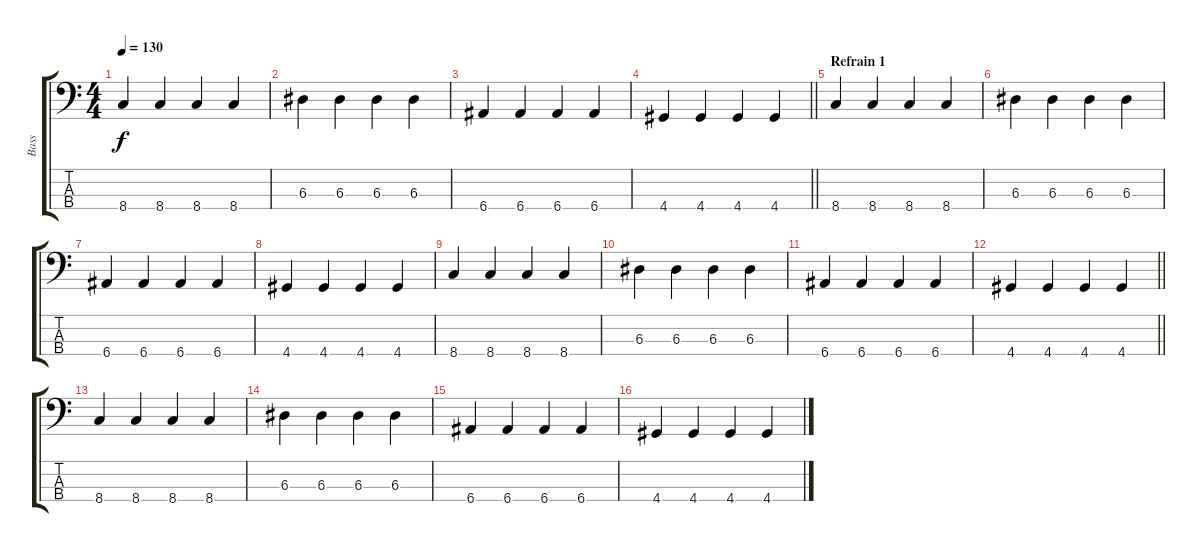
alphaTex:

\track ("Bass" "Bass") {instrument electricbassfinger}
\staff {score tabs}
\tuning (G2 D2 A1 E1) {hide}
\ts (4 4)
\tempo 130
\clef f4
\ks c
8.4.4{dy f} 8.4.4 8.4.4 8.4.4 |
6.3.4 6.3.4 6.3.4 6.3.4 |
6.4.4 6.4.4 6.4.4 6.4.4 |
\barLineRight lightlight
4.4.4 4.4.4 4.4.4 4.4.4 |
\section ("" "Refrain 1")
8.4.4 8.4.4 8.4.4 8.4.4 |
6.3.4 6.3.4 6.3.4 6.3.4 |
6.4.4 6.4.4 6.4.4 6.4.4 |
4.4.4 4.4.4 4.4.4 4.4.4 |
8.4.4 8.4.4 8.4.4 8.4.4 |
6.3.4 6.3.4 6.3.4 6.3.4 |
6.4.4 6.4.4 6.4.4 6.4.4 |
\barLineRight lightlight
4.4.4 4.4.4 4.4.4 4.4.4 |
8.4.4 8.4.4 8.4.4 8.4.4 |
6.3.4 6.3.4 6.3.4 6.3.4 |
6.4.4 6.4.4 6.4.4 6.4.4 |
4.4.4 4.4.4 4.4.4 4.4.4
